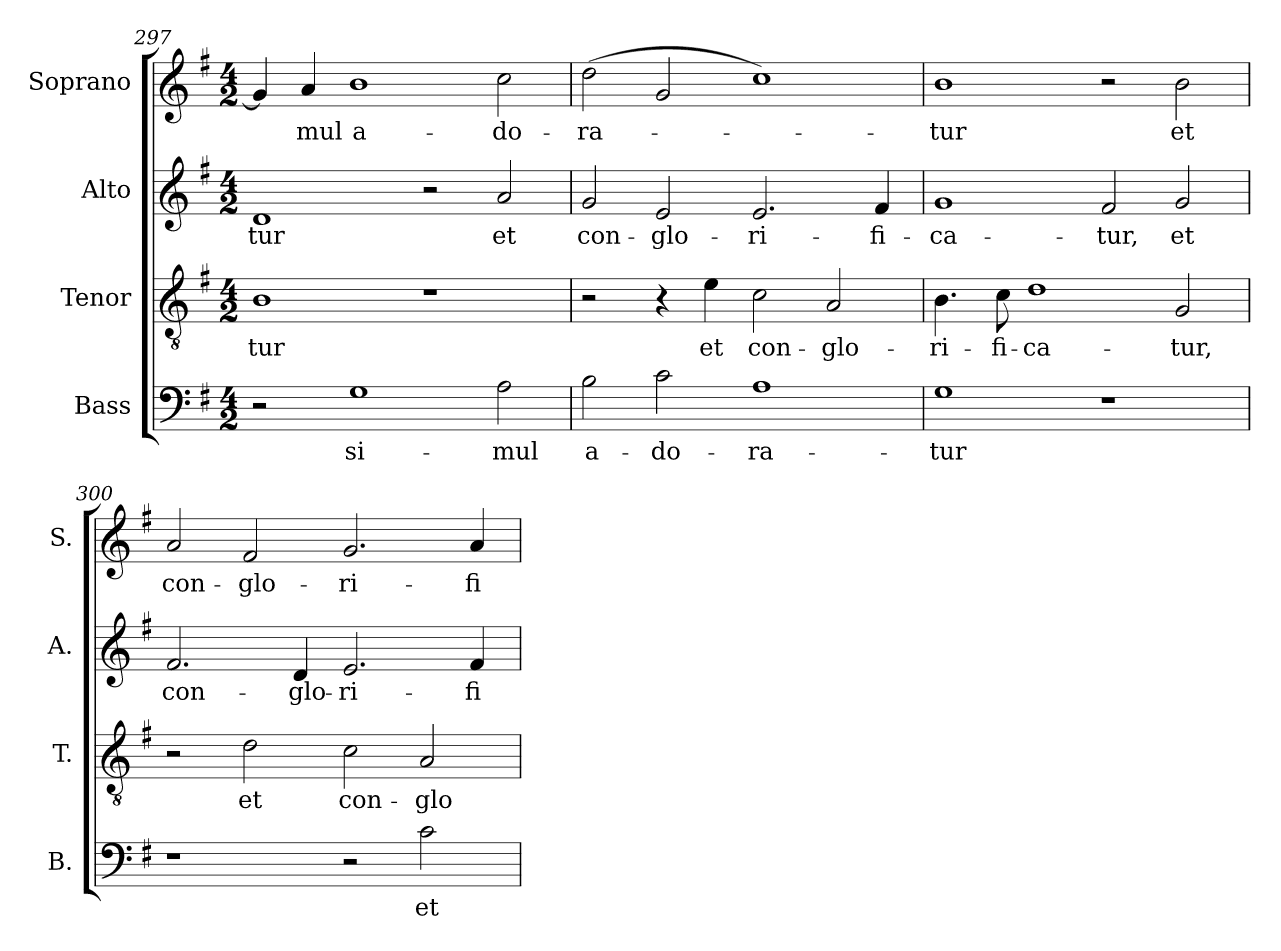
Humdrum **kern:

**kern	**text	**kern	**text	**kern	**text	**kern	**text
*part4	*part4	*part3	*part3	*part2	*part2	*part1	*part1
*staff4	*staff4	*staff3	*staff3	*staff2	*staff2	*staff1	*staff1
*I"Bass	*	*I"Tenor	*	*I"Alto	*	*I"Soprano	*
*I'B.	*	*I'T.	*	*I'A.	*	*I'S.	*
*clefF4	*	*clefGv2	*	*clefG2	*	*clefG2	*
*	*	*ITrd7c12	*	*	*	*	*
*k[f#]	*	*k[f#]	*	*k[f#]	*	*k[f#]	*
*G:	*	*G:	*	*G:	*	*G:	*
*M4/2	*	*M4/2	*	*M4/2	*	*M4/2	*
=297	=297	=297	=297	=297	=297	=297	=297
!	!	!	!LO:LY:b:color=#000000	!	!	!	!
!	!	!	!	!	!LO:LY:b:color=#000000	!	!
2r	.	1BBi	-tur	1di	-tur	4gi/]	.
!	!	!	!	!	!	!	!LO:LY:b:color=#000000
.	.	.	.	.	.	4ai/	-mul
!	!LO:LY:b:color=#000000	!	!	!	!	!	!
!	!	!	!	!	!	!	!LO:LY:b:color=#000000
1Gi	si-	.	.	.	.	1bi	a-
.	.	1r	.	2r	.	.	.
!	!LO:LY:b:color=#000000	!	!	!	!	!	!
!	!	!	!	!	!LO:LY:b:color=#000000	!	!
!	!	!	!	!	!	!	!LO:LY:b:color=#000000
2Ai\	-mul	.	.	2ai/	et	2cci\	-do-
!!LO:LB:g=z
=298	=298	=298	=298	=298	=298	=298	=298
!	!LO:LY:b:color=#000000	!	!	!	!	!	!
!	!	!	!	!	!LO:LY:b:color=#000000	!	!
!	!	!	!	!	!	!	!LO:LY:b:color=#000000
2Bi\	a-	2r	.	2gi/	con-	(2ddi\	-ra-
!	!LO:LY:b:color=#000000	!	!	!	!	!	!
!	!	!	!	!	!LO:LY:b:color=#000000	!	!
2ci\	-do-	4r	.	2ei/	-glo-	2gi/	.
!	!	!	!LO:LY:b:color=#000000	!	!	!	!
.	.	4Ei\	et	.	.	.	.
!	!LO:LY:b:color=#000000	!	!	!	!	!	!
!	!	!	!LO:LY:b:color=#000000	!	!	!	!
!	!	!	!	!	!LO:LY:b:color=#000000	!	!
1Ai	-ra-	2Ci\	con-	2.ei/	-ri-	1cci)	.
!	!	!	!LO:LY:b:color=#000000	!	!	!	!
.	.	2AAi/	-glo-	.	.	.	.
!	!	!	!	!	!LO:LY:b:color=#000000	!	!
.	.	.	.	4f#i/	-fi-	.	.
=299	=299	=299	=299	=299	=299	=299	=299
!	!LO:LY:b:color=#000000	!	!	!	!	!	!
!	!	!	!LO:LY:b:color=#000000	!	!	!	!
!	!	!	!	!	!LO:LY:b:color=#000000	!	!
!	!	!	!	!	!	!	!LO:LY:b:color=#000000
1Gi	-tur	4.BBi\	-ri-	1gi	-ca-	1bi	-tur
!	!	!	!LO:LY:b:color=#000000	!	!	!	!
.	.	8Ci\	-fi-	.	.	.	.
!	!	!	!LO:LY:b:color=#000000	!	!	!	!
.	.	1Di	-ca-	.	.	.	.
!	!	!	!	!	!LO:LY:b:color=#000000	!	!
1r	.	.	.	2f#i/	-tur,	2r	.
!	!	!	!LO:LY:b:color=#000000	!	!	!	!
!	!	!	!	!	!LO:LY:b:color=#000000	!	!
!	!	!	!	!	!	!	!LO:LY:b:color=#000000
.	.	2GGi/	-tur,	2gi/	et	2bi\	et
=300	=300	=300	=300	=300	=300	=300	=300
!	!	!	!	!	!LO:LY:b:color=#000000	!	!
!	!	!	!	!	!	!	!LO:LY:b:color=#000000
1r	.	2r	.	2.f#i/	con-	2ai/	con-
!	!	!	!LO:LY:b:color=#000000	!	!	!	!
!	!	!	!	!	!	!	!LO:LY:b:color=#000000
.	.	2Di\	et	.	.	2f#i/	-glo-
!	!	!	!	!	!LO:LY:b:color=#000000	!	!
.	.	.	.	4di/	-glo-	.	.
!	!	!	!LO:LY:b:color=#000000	!	!	!	!
!	!	!	!	!	!LO:LY:b:color=#000000	!	!
!	!	!	!	!	!	!	!LO:LY:b:color=#000000
2r	.	2Ci\	con-	2.ei/	-ri-	2.gi/	-ri-
!	!LO:LY:b:color=#000000	!	!	!	!	!	!
!	!	!	!LO:LY:b:color=#000000	!	!	!	!
2ci\	et	2AAi/	-glo-	.	.	.	.
!	!	!	!	!	!LO:LY:b:color=#000000	!	!
!	!	!	!	!	!	!	!LO:LY:b:color=#000000
.	.	.	.	4f#i/	-fi-	4ai/	-fi-
=	=	=	=	=	=	=	=
*-	*-	*-	*-	*-	*-	*-	*-
